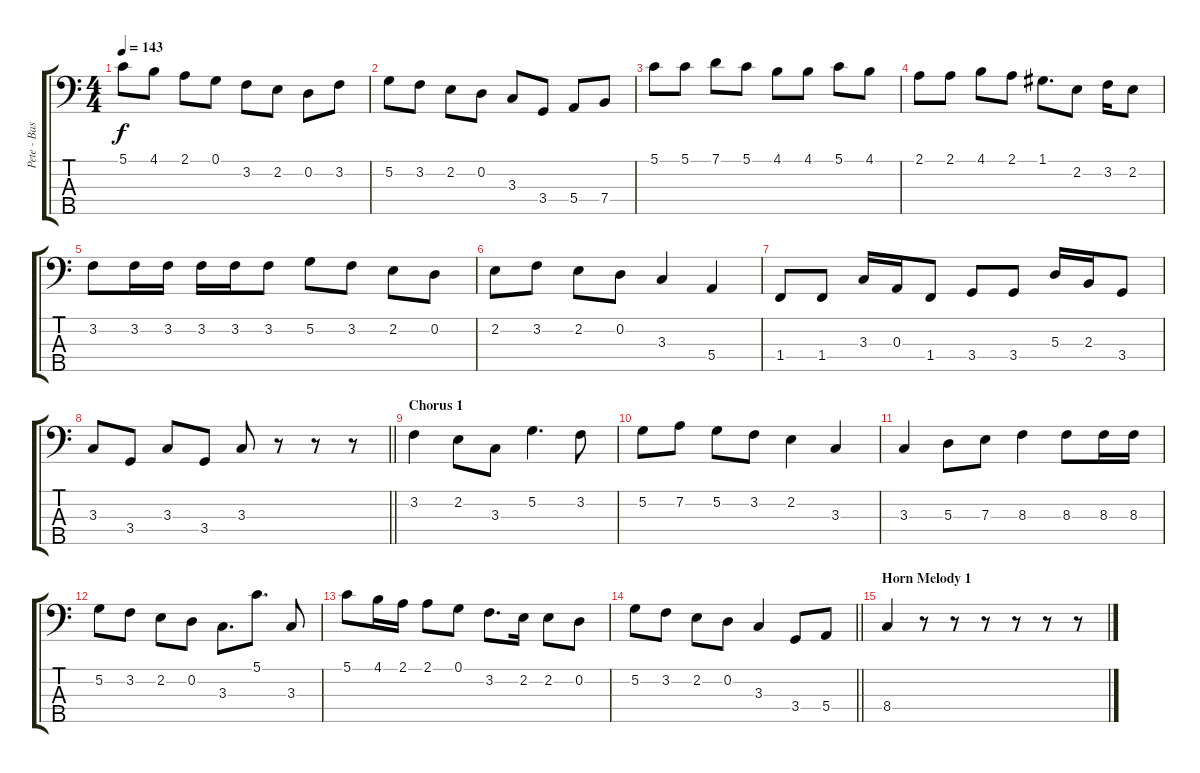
\track ("Pete - Bass" "Pete - Bas") {instrument electricbassfinger}
\staff {score tabs}
\tuning (G2 D2 A1 E1 B0) {hide}
\ts (4 4)
\tempo 143
\clef f4
\ks c
5.1.8{dy f} 4.1.8 2.1.8 0.1.8 3.2.8 2.2.8 0.2.8 3.2.8 |
5.2.8 3.2.8 2.2.8 0.2.8 3.3.8 3.4.8 5.4.8 7.4.8 |
5.1.8 5.1.8 7.1.8 5.1.8 4.1.8 4.1.8 5.1.8 4.1.8 |
2.1.8 2.1.8 4.1.8 2.1.8 1.1.8{d} 2.2.8 3.2.16 2.2.8 |
3.2.8 3.2.16 3.2.16 3.2.16 3.2.16 3.2.8 5.2.8 3.2.8 2.2.8 0.2.8 |
2.2.8 3.2.8 2.2.8 0.2.8 3.3.4 5.4.4 |
1.4.8 1.4.8 3.3.16 0.3.16 1.4.8 3.4.8 3.4.8 5.3.16 2.3.16 3.4.8 |
\barLineRight lightlight
3.3.8 3.4.8 3.3.8 3.4.8 3.3.8 r.8 r.8 r.8 |
\section ("" "Chorus 1")
3.2.4 2.2.8 3.3.8 5.2.4{d} 3.2.8 |
5.2.8 7.2.8 5.2.8 3.2.8 2.2.4 3.3.4 |
3.3.4 5.3.8 7.3.8 8.3.4 8.3.8 8.3.16 8.3.16 |
5.2.8 3.2.8 2.2.8 0.2.8 3.3.8{d} 5.1.8{d} 3.3.8 |
5.1.8 4.1.16 2.1.16 2.1.8 0.1.8 3.2.8{d} 2.2.16 2.2.8 0.2.8 |
\barLineRight lightlight
5.2.8 3.2.8 2.2.8 0.2.8 3.3.4 3.4.8 5.4.8 |
\section ("" "Horn Melody 1")
8.4.4 r.8 r.8 r.8 r.8 r.8 r.8
